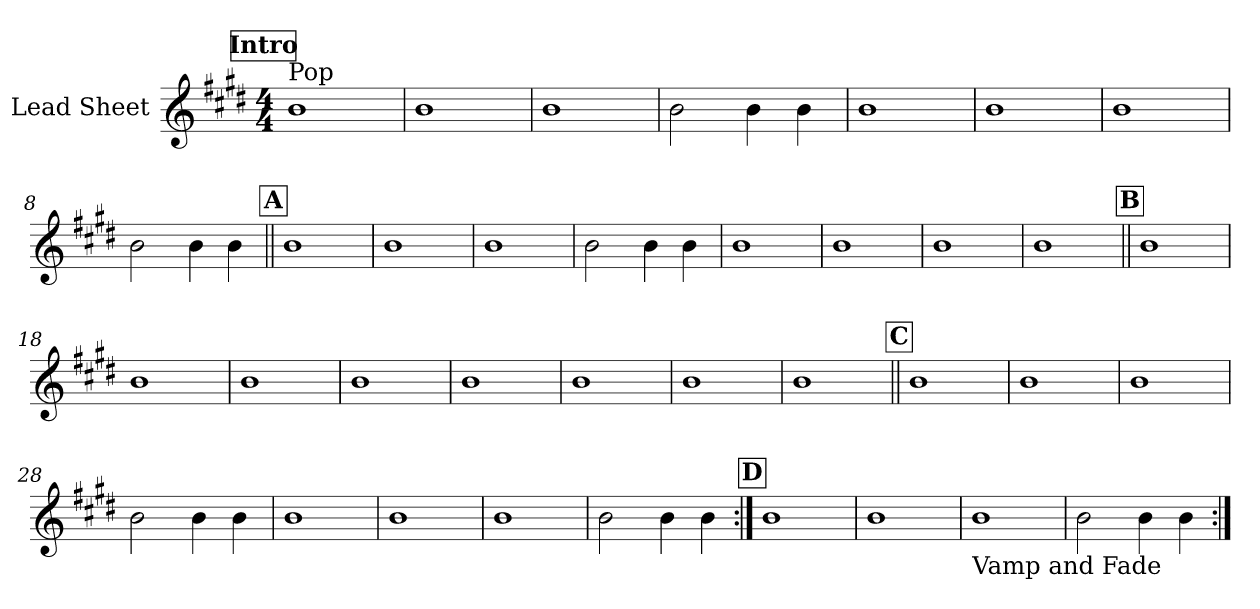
**kern
*part1
*staff1
*I"Lead Sheet
*clefG2
*k[f#c#g#d#]
*E:
*M4/4
*MM98
!!LO:REH:place=s1:a:fs=14:t=Intro
=1
!LO:TX:a:t=Pop
1b
=2
1b
=3
1b
=4
2b\
4b\
4b\
!!LO:LB:g=z
=5
1b
=6
1b
=7
1b
=8
2b\
4b\
4b\
!!LO:LB:g=z
!!LO:REH:place=s1:a:fs=14:t=A
=9||
1b
=10
1b
=11
1b
=12
2b\
4b\
4b\
!!LO:LB:g=z
=13
1b
=14
1b
=15
1b
=16
1b
!!LO:LB:g=z
!!LO:REH:place=s1:a:fs=14:t=B
=17||
1b
=18
1b
=19
1b
=20
1b
!!LO:LB:g=z
=21
1b
=22
1b
=23
1b
=24
1b
!!LO:LB:g=z
!!LO:REH:place=s1:a:fs=14:t=C
=25||
1b
=26
1b
=27
1b
=28
2b\
4b\
4b\
!!LO:LB:g=z
=29
1b
=30
1b
=31
1b
=32
2b\
4b\
4b\
!!LO:LB:g=z
!!LO:REH:place=s1:a:fs=14:t=D
=33:|!
1b
=34
1b
=35
!LO:TX:b:t=Vamp and Fade
1b
=36
2b\
4b\
4b\
=:|!
*-
